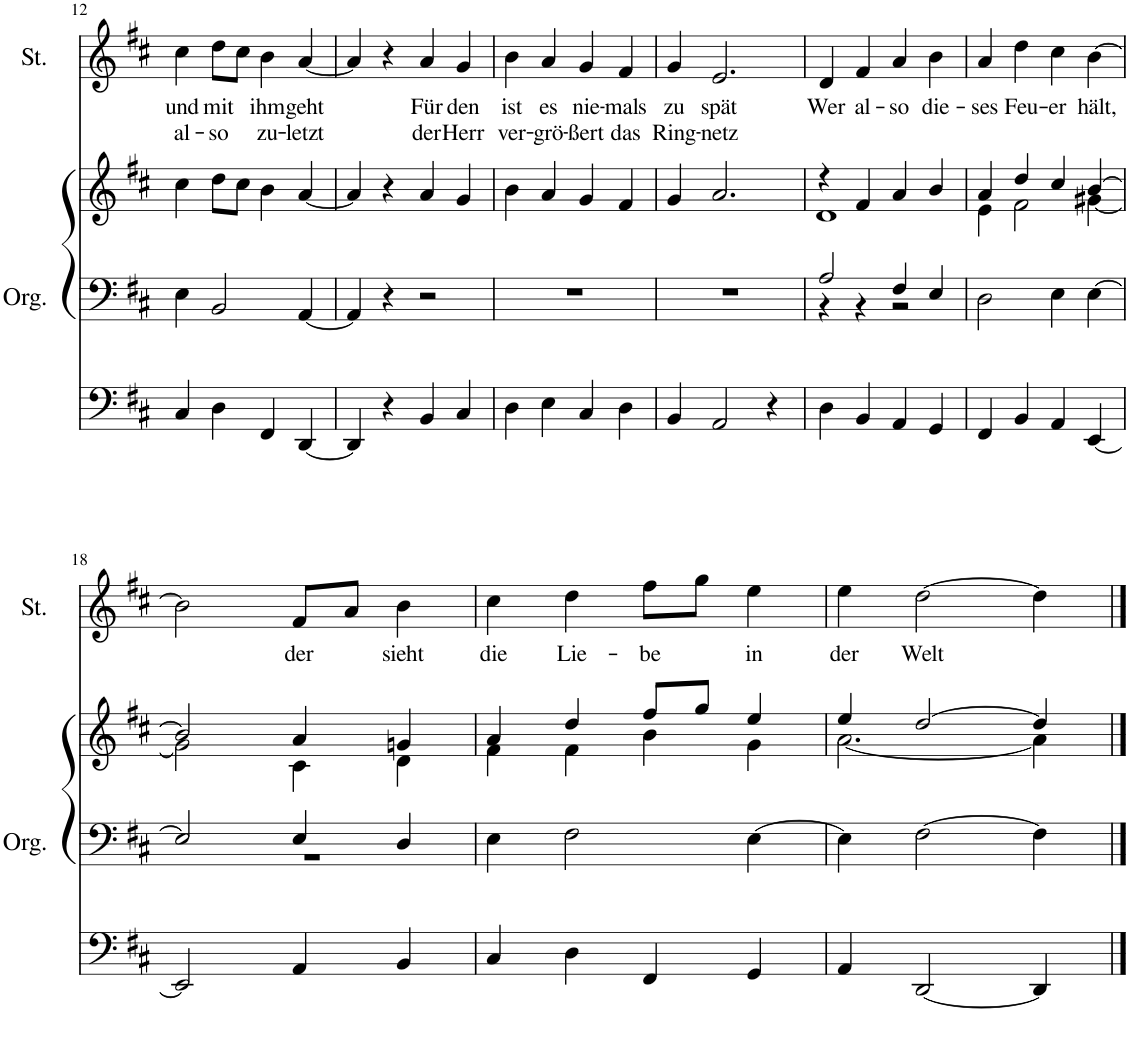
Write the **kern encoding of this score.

**kern	**kern	**kern	**kern	**text	**text
*part2	*part2	*part2	*part1	*part1	*part1
*staff4	*staff3	*staff2	*staff1	*staff1	*staff1
*I"Orgel	*	*	*I"Stimme	*	*
*I'Org.	*	*	*I'St.	*	*
!!LO:PB:g=z
*clefF4	*clefF4	*clefG2	*clefG2	*	*
*k[f#c#]	*k[f#c#]	*k[f#c#]	*k[f#c#]	*	*
*M4/4	*M4/4	*M4/4	*M4/4	*	*
=12	=12	=12	=12	=12	=12
!	!	!	!	!LO:LY:b	!LO:LY:b
4C#/	4E\	4cc#\	4cc#\	und	al-
!	!	!	!	!LO:LY:b	!LO:LY:b
4D\	2BB/	8dd\L	8dd\L	mit	-so
.	.	8cc#\J	8cc#\J	.	.
!	!	!	!	!LO:LY:b	!LO:LY:b
4FF#/	.	4b\	4b\	ihm	zu-
!	!	!	!	!LO:LY:b	!LO:LY:b
[4DD/	[4AA/	[4a/	[4a/	geht	-letzt
=13	=13	=13	=13	=13	=13
4DD/]	4AA/]	4a/]	4a/]	.	.
4r	4r	4r	4r	.	.
!	!	!	!	!LO:LY:b	!LO:LY:b
4BB/	2r	4a/	4a/	Für	der
!	!	!	!	!LO:LY:b	!LO:LY:b
4C#/	.	4g/	4g/	den	Herr
=14	=14	=14	=14	=14	=14
!	!	!	!	!LO:LY:b	!LO:LY:b
4D\	1r	4b\	4b\	ist	ver-
!	!	!	!	!LO:LY:b	!LO:LY:b
4E\	.	4a/	4a/	es	-grö-
!	!	!	!	!LO:LY:b	!LO:LY:b
4C#/	.	4g/	4g/	nie-	-ßert
!	!	!	!	!LO:LY:b	!LO:LY:b
4D\	.	4f#/	4f#/	-mals	das
=15	=15	=15	=15	=15	=15
!	!	!	!	!LO:LY:b	!LO:LY:b
4BB/	1r	4g/	4g/	zu	Ring-
!	!	!	!	!LO:LY:b	!LO:LY:b
2AA/	.	2.a/	2.e/	spät	-netz
4r	.	.	.	.	.
=16	=16	=16	=16	=16	=16
*	*^	*^	*	*	*
!	!	!	!	!	!	!LO:LY:b	!
4D\	2A/	4r	4r	1d	4d/	Wer	.
!	!	!	!	!	!	!LO:LY:b	!
4BB/	.	4r	4f#/	.	4f#/	al-	.
!	!	!	!	!	!	!LO:LY:b	!
4AA/	4F#/	2r	4a/	.	4a/	-so	.
!	!	!	!	!	!	!LO:LY:b	!
4GG/	4E/	.	4b/	.	4b\	die-	.
*	*v	*v	*	*	*	*	*
=17	=17	=17	=17	=17	=17	=17
!	!	!	!	!	!LO:LY:b	!
4FF#/	2D\	4a/	4e\	4a/	-ses	.
!	!	!	!	!	!LO:LY:b	!
4BB/	.	4dd/	2f#\	4dd\	Feu-	.
!	!	!	!	!	!LO:LY:b	!
4AA/	4E\	4cc#/	.	4cc#\	-er	.
!	!	!	!	!	!LO:LY:b	!
[4EE/	[4E\	[4b/	[4g#X\	[4b\	hält,	.
!!LO:LB:g=z
=18	=18	=18	=18	=18	=18	=18
*	*^	*	*	*	*	*
2EE/]	2E/]	1r	2b/]	2g#\]	2b\]	.	.
!	!	!	!	!	!	!LO:LY:b	!
4AA/	4E/	.	4a/	4c#\	8f#/L	der	.
.	.	.	.	.	8a/J	.	.
!	!	!	!	!	!	!LO:LY:b	!
4BB/	4D/	.	4gn/	4d\	4b\	sieht	.
*	*v	*v	*	*	*	*	*
=19	=19	=19	=19	=19	=19	=19
!	!	!	!	!	!LO:LY:b	!
4C#/	4E\	4a/	4f#\	4cc#\	die	.
!	!	!	!	!	!LO:LY:b	!
4D\	2F#\	4dd/	4f#\	4dd\	Lie-	.
!	!	!	!	!	!LO:LY:b	!
4FF#/	.	8ff#/L	4b\	8ff#\L	-be	.
.	.	8gg/J	.	8gg\J	.	.
!	!	!	!	!	!LO:LY:b	!
4GG/	[4E\	4ee/	4g\	4ee\	in	.
=20	=20	=20	=20	=20	=20	=20
!	!	!	!	!	!LO:LY:b	!
4AA/	4E\]	4ee/	[2.a\	4ee\	der	.
!	!	!	!	!	!LO:LY:b	!
[2DD/	[2F#\	[2dd/	.	[2dd\	Welt	.
4DD/]	4F#\]	4dd/]	4a\]	4dd\]	.	.
*	*	*v	*v	*	*	*
==	==	==	==	==	==
*-	*-	*-	*-	*-	*-
